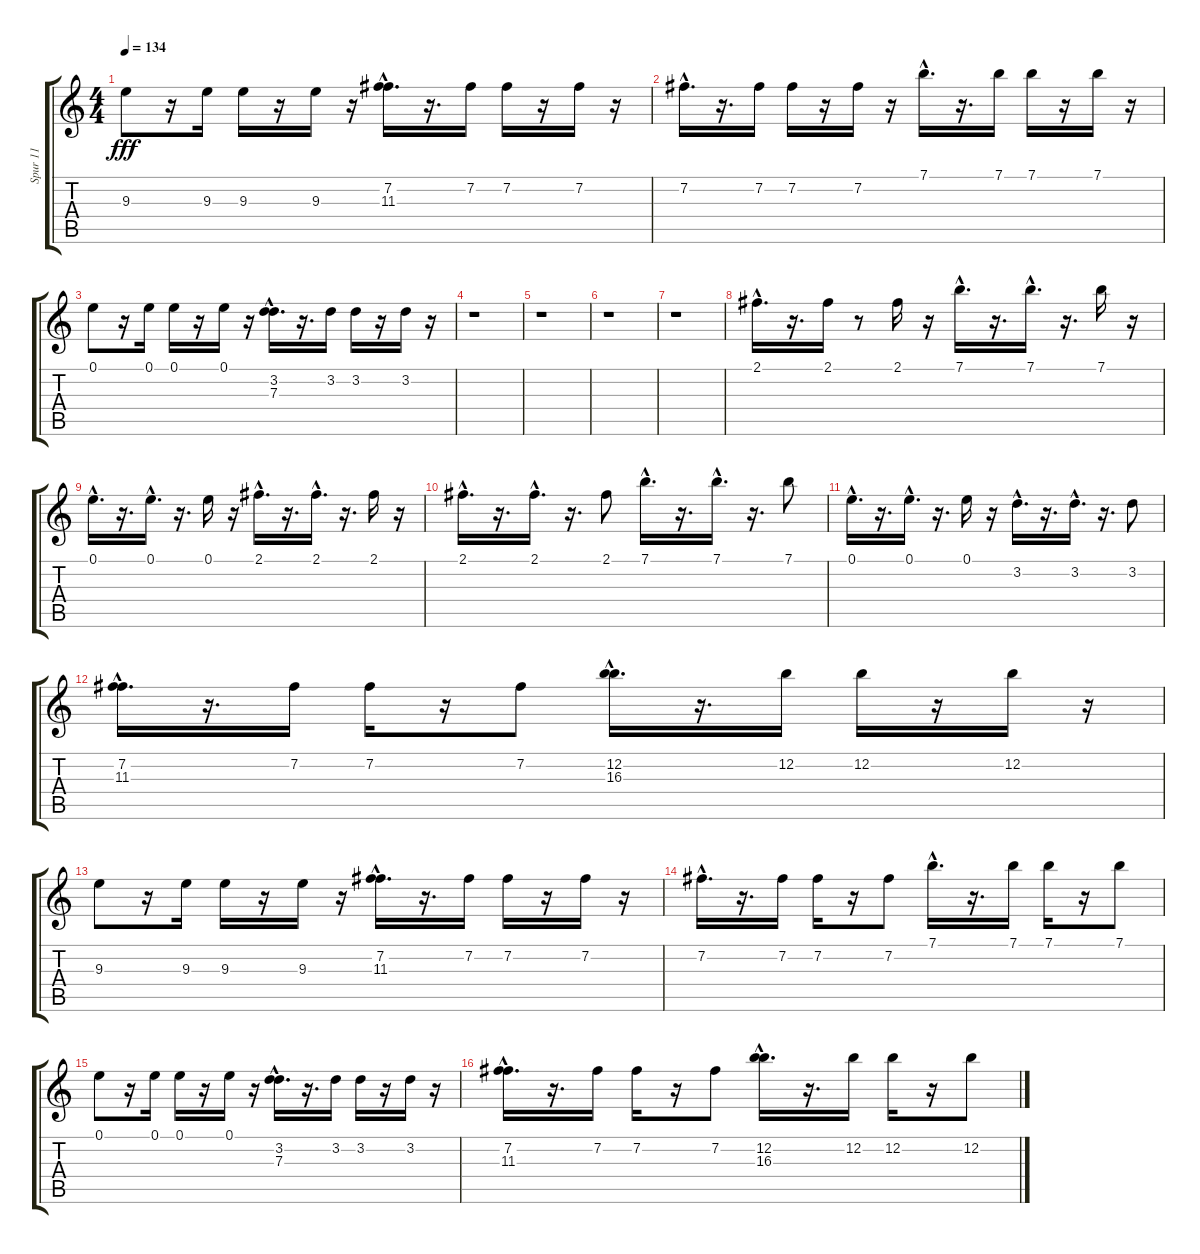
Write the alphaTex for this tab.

\track ("Spur 11" "Spur 11") {instrument electricbasspick}
\staff {score tabs}
\tuning (E4 B3 G3 D3 A2 E2) {hide}
\ts (4 4)
\tempo 134
\clef g2
\ks c
9.3.8{dy fff} r.16 9.3.16 9.3.16 r.16 9.3.16 r.16 (7.2{hac} 11.3{hac}).16{d} r.16{d} 7.2.16 7.2.16 r.16 7.2.16 r.16 |
7.2{hac}.16{d} r.16{d} 7.2.16 7.2.16 r.16 7.2.16 r.16 7.1{hac}.16{d} r.16{d} 7.1.16 7.1.16 r.16 7.1.16 r.16 |
0.1.8 r.16 0.1.16 0.1.16 r.16 0.1.16 r.16 (3.2{hac} 7.3{hac}).16{d} r.16{d} 3.2.16 3.2.16 r.16 3.2.16 r.16 |
r.1 |
r.1 |
r.1 |
r.1 |
2.1{hac}.16{d} r.16{d} 2.1.16 r.8 2.1.16 r.16 7.1{hac}.16{d} r.16{d} 7.1{hac}.16{d} r.16{d} 7.1.16 r.16 |
0.1{hac}.16{d} r.16{d} 0.1{hac}.16{d} r.16{d} 0.1.16 r.16 2.1{hac}.16{d} r.16{d} 2.1{hac}.16{d} r.16{d} 2.1.16 r.16 |
2.1{hac}.16{d} r.16{d} 2.1{hac}.16{d} r.16{d} 2.1.8 7.1{hac}.16{d} r.16{d} 7.1{hac}.16{d} r.16{d} 7.1.8 |
0.1{hac}.16{d} r.16{d} 0.1{hac}.16{d} r.16{d} 0.1.16 r.16 3.2{hac}.16{d} r.16{d} 3.2{hac}.16{d} r.16{d} 3.2.8 |
(7.2{hac} 11.3{hac}).16{d} r.16{d} 7.2.16 7.2.16 r.16 7.2.8 (12.2{hac} 16.3{hac}).16{d} r.16{d} 12.2.16 12.2.16 r.16 12.2.16 r.16 |
9.3.8 r.16 9.3.16 9.3.16 r.16 9.3.16 r.16 (7.2{hac} 11.3{hac}).16{d} r.16{d} 7.2.16 7.2.16 r.16 7.2.16 r.16 |
7.2{hac}.16{d} r.16{d} 7.2.16 7.2.16 r.16 7.2.8 7.1{hac}.16{d} r.16{d} 7.1.16 7.1.16 r.16 7.1.8 |
0.1.8 r.16 0.1.16 0.1.16 r.16 0.1.16 r.16 (3.2{hac} 7.3{hac}).16{d} r.16{d} 3.2.16 3.2.16 r.16 3.2.16 r.16 |
(7.2{hac} 11.3{hac}).16{d} r.16{d} 7.2.16 7.2.16 r.16 7.2.8 (12.2{hac} 16.3{hac}).16{d} r.16{d} 12.2.16 12.2.16 r.16 12.2.8
